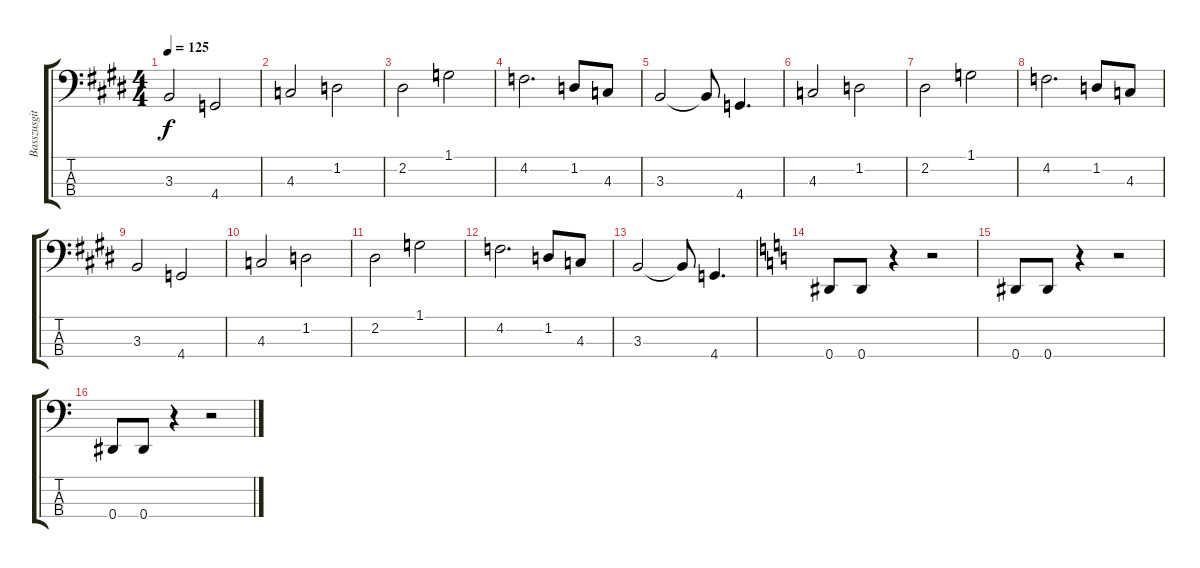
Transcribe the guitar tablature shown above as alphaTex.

\track ("Basszusgitár (Barry Sparks)" "Basszusgit") {instrument electricbassfinger}
\staff {score tabs}
\tuning (Gb2 Db2 Ab1 Eb1) {hide}
\ts (4 4)
\tempo 125
\clef f4
\ks e
3.3.2{dy f} 4.4.2 |
4.3.2 1.2.2 |
2.2.2 1.1.2 |
4.2.2{d} 1.2.8 4.3.8 |
3.3.2 3.3{t}.8 4.4.4{d} |
4.3.2 1.2.2 |
2.2.2 1.1.2 |
4.2.2{d} 1.2.8 4.3.8 |
3.3.2 4.4.2 |
4.3.2 1.2.2 |
2.2.2 1.1.2 |
4.2.2{d} 1.2.8 4.3.8 |
3.3.2 3.3{t}.8 4.4.4{d} |
\ks c
0.4.8 0.4.8 r.4 r.2 |
0.4.8 0.4.8 r.4 r.2 |
0.4.8 0.4.8 r.4 r.2
